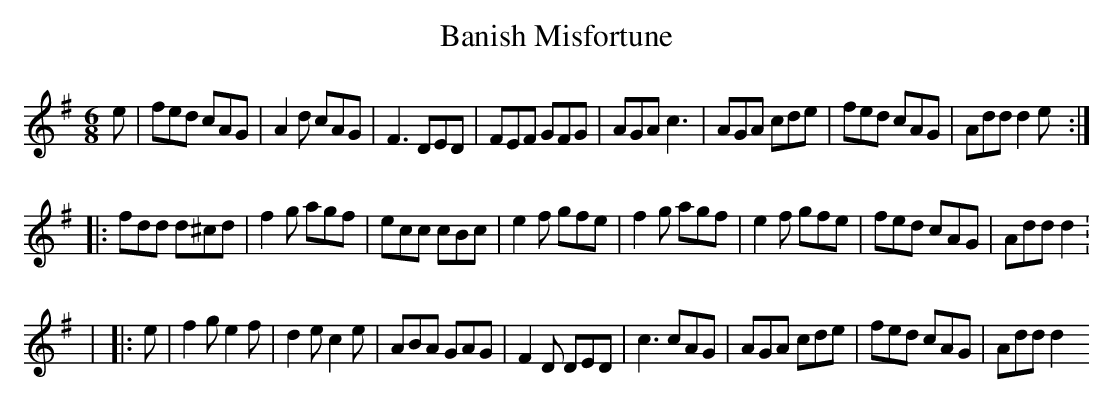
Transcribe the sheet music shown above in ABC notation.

X:1
T:Banish Misfortune
M:6/8
L:1/8
K:DMix
e|fed cAG| A2 d cAG|F3  DED|FEF GFG|AGA c3  |AGA cde|fed cAG|Add d2 e:|
|:fdd d^cd |f2 g agf|ecc cBc|e2 f gfe|f2 g agf|e2 f gfe|fed cAG|Add d2 :
|
|:e|f2 g e2 f|d2 e c2e |ABA GAG|F2 D DED|c3  cAG|AGA cde|fed cAG|Add d2
:|
